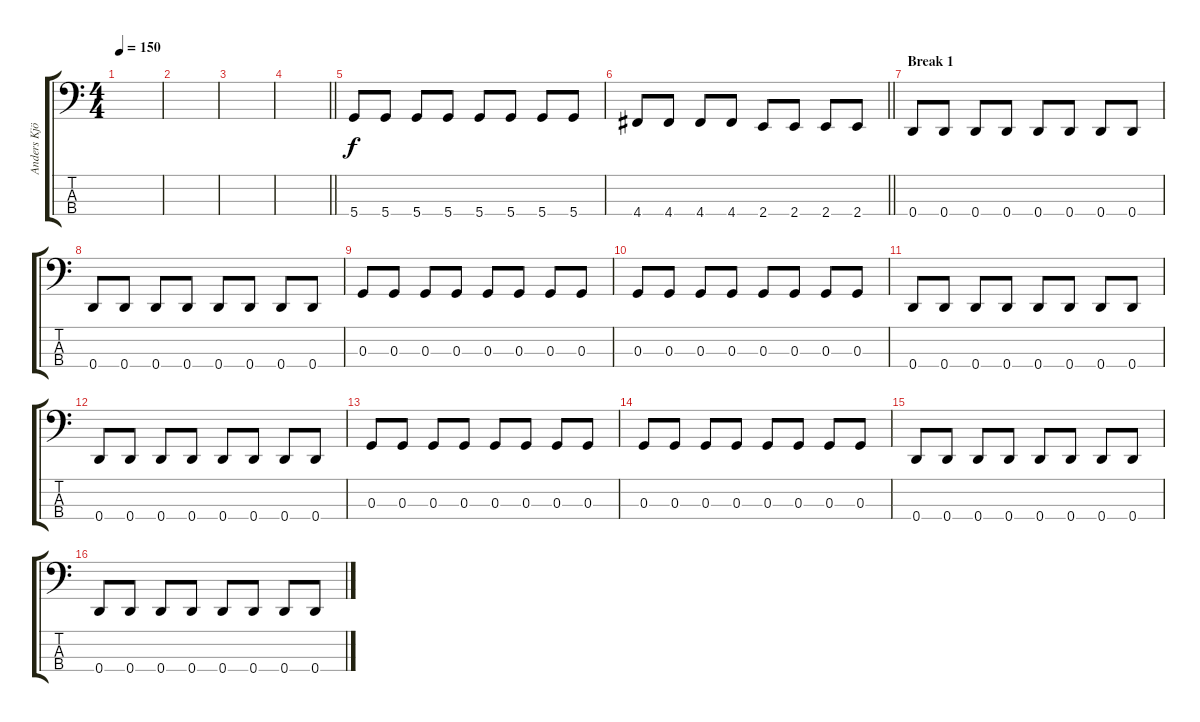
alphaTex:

\track ("Anders Kjölholm" "Anders Kjö") {instrument electricbassfinger}
\staff {score tabs}
\tuning (F2 C2 G1 D1) {hide}
\ts (4 4)
\tempo 150
\clef f4
\ks c
|
|
|
\barLineRight lightlight
|
5.4.8 5.4.8 5.4.8 5.4.8 5.4.8 5.4.8 5.4.8 5.4.8 |
\barLineRight lightlight
4.4.8 4.4.8 4.4.8 4.4.8 2.4.8 2.4.8 2.4.8 2.4.8 |
\section ("" "Break 1")
0.4.8 0.4.8 0.4.8 0.4.8 0.4.8 0.4.8 0.4.8 0.4.8 |
0.4.8 0.4.8 0.4.8 0.4.8 0.4.8 0.4.8 0.4.8 0.4.8 |
0.3.8 0.3.8 0.3.8 0.3.8 0.3.8 0.3.8 0.3.8 0.3.8 |
0.3.8 0.3.8 0.3.8 0.3.8 0.3.8 0.3.8 0.3.8 0.3.8 |
0.4.8 0.4.8 0.4.8 0.4.8 0.4.8 0.4.8 0.4.8 0.4.8 |
0.4.8 0.4.8 0.4.8 0.4.8 0.4.8 0.4.8 0.4.8 0.4.8 |
0.3.8 0.3.8 0.3.8 0.3.8 0.3.8 0.3.8 0.3.8 0.3.8 |
0.3.8 0.3.8 0.3.8 0.3.8 0.3.8 0.3.8 0.3.8 0.3.8 |
0.4.8 0.4.8 0.4.8 0.4.8 0.4.8 0.4.8 0.4.8 0.4.8 |
0.4.8 0.4.8 0.4.8 0.4.8 0.4.8 0.4.8 0.4.8 0.4.8
